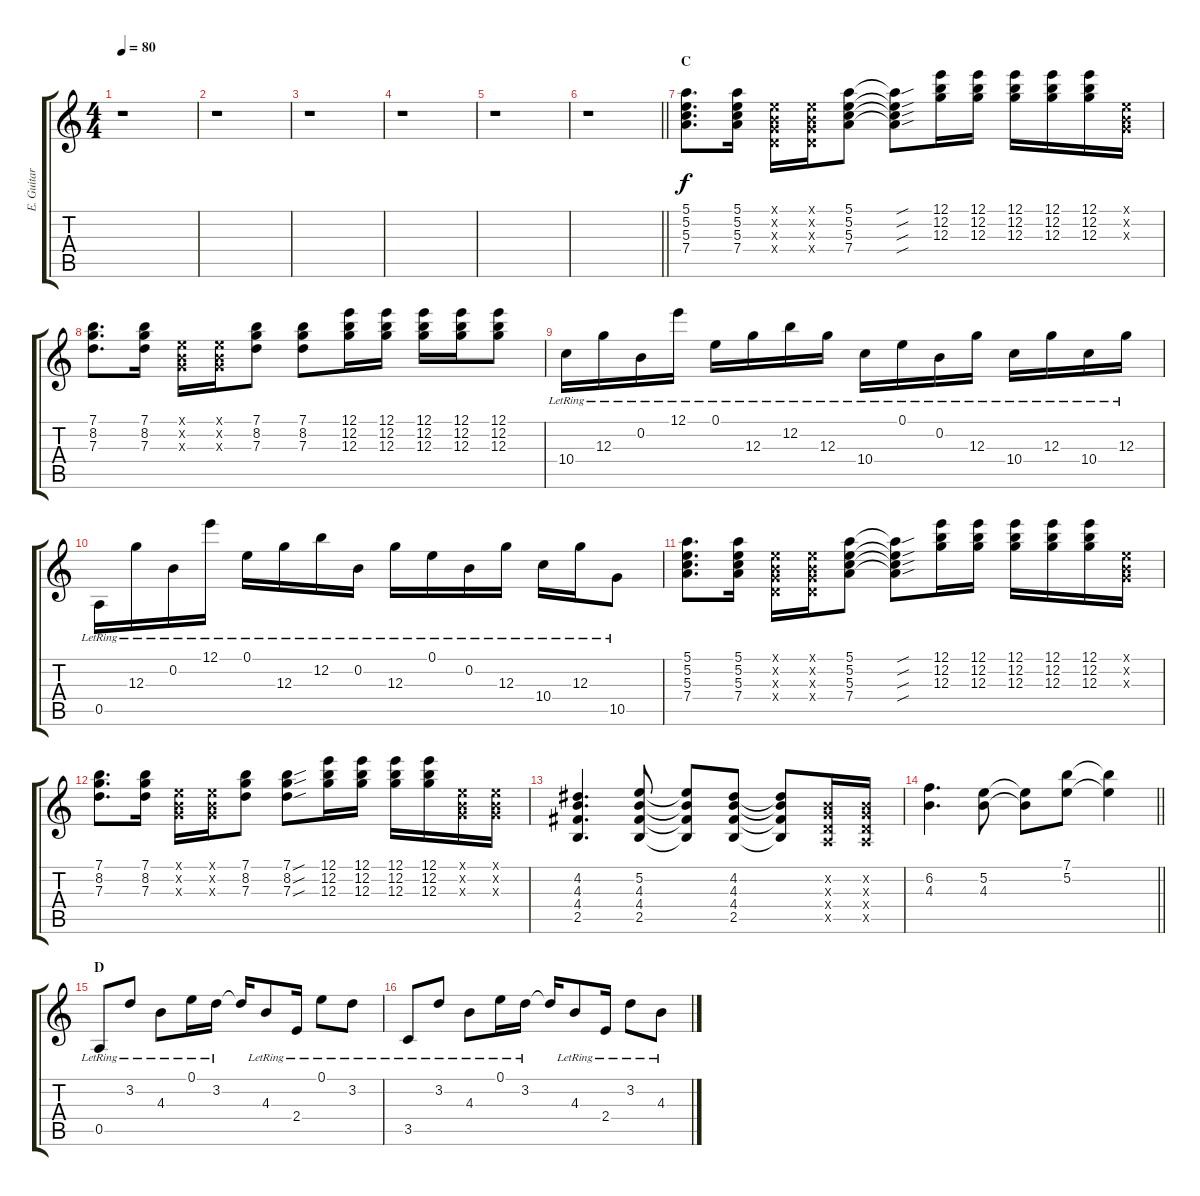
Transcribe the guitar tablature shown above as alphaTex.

\track ("E. Guitar I" "E. Guitar ") {instrument electricguitarclean}
\staff {score tabs}
\tuning (E4 B3 G3 D3 A2 E2) {hide}
\ts (4 4)
\tempo 80
\clef g2
\ks c
r.1{dy f} |
r.1 |
r.1 |
r.1 |
r.1 |
\barLineRight lightlight
r.1 |
\section ("" "C")
(5.1 5.2 5.3 7.4).8{d} (5.1 5.2 5.3 7.4).16 (0.1{x} 0.2{x} 0.3{x} 0.4{x}).16 (0.1{x} 0.2{x} 0.3{x} 0.4{x}).16 (5.1 5.2 5.3 7.4).8 (5.1{sou t} 5.2{sou t} 5.3{sou t} 7.4{sou t}).8 (12.1 12.2 12.3).16 (12.1 12.2 12.3).16 (12.1 12.2 12.3).16 (12.1 12.2 12.3).16 (12.1 12.2 12.3).16 (0.1{x} 0.2{x} 0.3{x}).16 |
(7.1 8.2 7.3).8{d} (7.1 8.2 7.3).16 (0.1{x} 0.2{x} 0.3{x}).16 (0.1{x} 0.2{x} 0.3{x}).16 (7.1 8.2 7.3).8 (7.1 8.2 7.3).8 (12.1 12.2 12.3).16 (12.1 12.2 12.3).16 (12.1 12.2 12.3).16 (12.1 12.2 12.3).16 (12.1 12.2 12.3).8 |
10.4{lr}.16 12.3{lr}.16 0.2{lr}.16 12.1{lr}.16 0.1{lr}.16 12.3{lr}.16 12.2{lr}.16 12.3{lr}.16 10.4{lr}.16 0.1{lr}.16 0.2{lr}.16 12.3{lr}.16 10.4{lr}.16 12.3{lr}.16 10.4{lr}.16 12.3{lr}.16 |
0.5{lr}.16 12.3{lr}.16 0.2{lr}.16 12.1{lr}.16 0.1{lr}.16 12.3{lr}.16 12.2{lr}.16 0.2{lr}.16 12.3{lr}.16 0.1{lr}.16 0.2{lr}.16 12.3{lr}.16 10.4{lr}.16 12.3{lr}.16 10.5{lr}.8 |
(5.1 5.2 5.3 7.4).8{d} (5.1 5.2 5.3 7.4).16 (0.1{x} 0.2{x} 0.3{x} 0.4{x}).16 (0.1{x} 0.2{x} 0.3{x} 0.4{x}).16 (5.1 5.2 5.3 7.4).8 (5.1{sou t} 5.2{sou t} 5.3{sou t} 7.4{sou t}).8 (12.1 12.2 12.3).16 (12.1 12.2 12.3).16 (12.1 12.2 12.3).16 (12.1 12.2 12.3).16 (12.1 12.2 12.3).16 (0.1{x} 0.2{x} 0.3{x}).16 |
(7.1 8.2 7.3).8{d} (7.1 8.2 7.3).16 (0.1{x} 0.2{x} 0.3{x}).16 (0.1{x} 0.2{x} 0.3{x}).16 (7.1 8.2 7.3).8 (7.1{sou} 8.2{sou} 7.3{sou}).8 (12.1 12.2 12.3).16 (12.1 12.2 12.3).16 (12.1 12.2 12.3).16 (12.1 12.2 12.3).16 (0.1{x} 0.2{x} 0.3{x}).16 (0.1{x} 0.2{x} 0.3{x}).16 |
(4.2 4.3 4.4 2.5).4{d} (5.2 4.3 4.4 2.5).8 (5.2{t} 4.3{t} 4.4{t} 2.5{t}).8 (4.2 4.3 4.4 2.5).8 (4.2{t} 4.3{t} 4.4{t} 2.5{t}).8 (0.2{x} 0.3{x} 0.4{x} 0.5{x}).16 (0.2{x} 0.3{x} 0.4{x} 0.5{x}).16 |
\barLineRight lightlight
(6.2 4.3).4{d} (5.2 4.3).8 (5.2{t} 4.3{t}).8 (7.1 5.2).8 (7.1{t} 5.2{t}).4 |
\section ("" "D")
0.5{lr}.8 3.2{lr}.8 4.3{lr}.8 0.1{lr}.16 3.2{lr}.16 3.2{t}.16 4.3{lr}.8 2.4{lr}.16 0.1{lr}.8 3.2{lr}.8 |
3.5{lr}.8 3.2{lr}.8 4.3{lr}.8 0.1{lr}.16 3.2{lr}.16 3.2{t}.16 4.3{lr}.8 2.4{lr}.16 3.2{lr}.8 4.3{lr}.8
